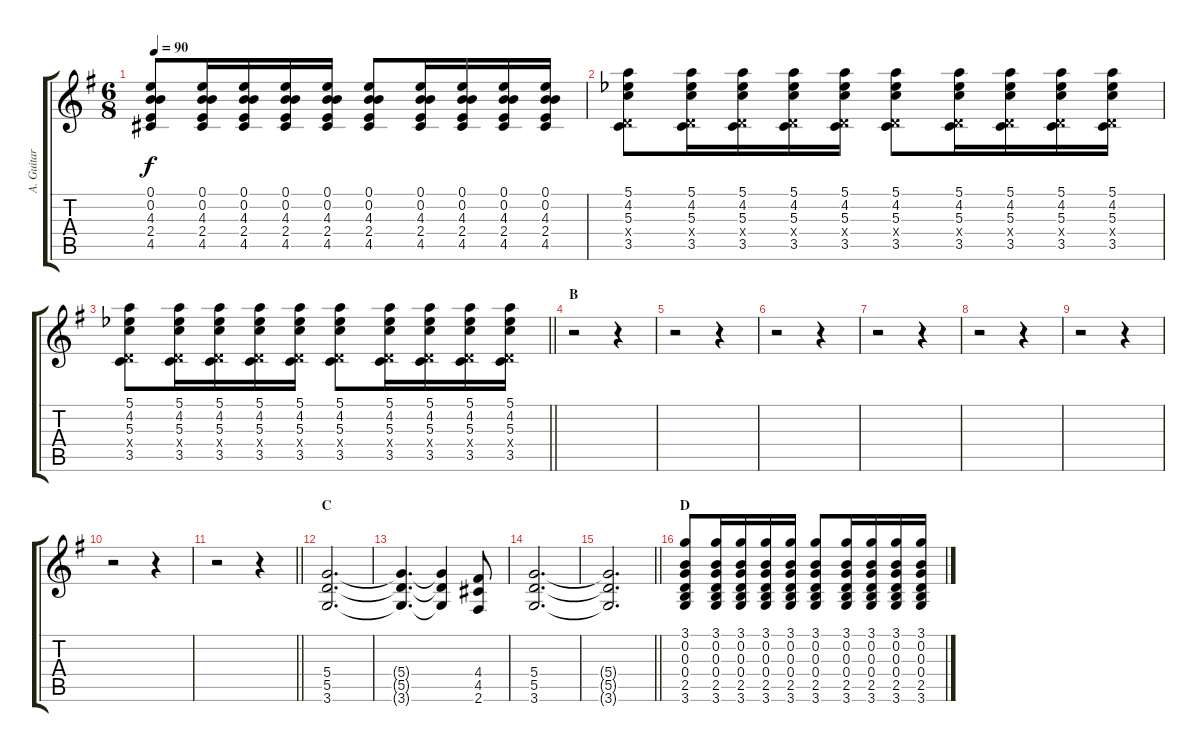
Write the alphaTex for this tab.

\track ("A. Guitar" "A. Guitar") {instrument acousticguitarsteel}
\staff {score tabs}
\tuning (E4 B3 G3 D3 A2 E2) {hide}
\ts (6 8)
\tempo 90
\clef g2
\ks g
(0.1 0.2 4.3 2.4 4.5).8{dy f} (0.1 0.2 4.3 2.4 4.5).16 (0.1 0.2 4.3 2.4 4.5).16 (0.1 0.2 4.3 2.4 4.5).16 (0.1 0.2 4.3 2.4 4.5).16 (0.1 0.2 4.3 2.4 4.5).8 (0.1 0.2 4.3 2.4 4.5).16 (0.1 0.2 4.3 2.4 4.5).16 (0.1 0.2 4.3 2.4 4.5).16 (0.1 0.2 4.3 2.4 4.5).16 |
(5.1 4.2{acc b} 5.3 0.4{x} 3.5).8 (5.1 4.2{acc b} 5.3 0.4{x} 3.5).16 (5.1 4.2{acc b} 5.3 0.4{x} 3.5).16 (5.1 4.2{acc b} 5.3 0.4{x} 3.5).16 (5.1 4.2{acc b} 5.3 0.4{x} 3.5).16 (5.1 4.2{acc b} 5.3 0.4{x} 3.5).8 (5.1 4.2{acc b} 5.3 0.4{x} 3.5).16 (5.1 4.2{acc b} 5.3 0.4{x} 3.5).16 (5.1 4.2{acc b} 5.3 0.4{x} 3.5).16 (5.1 4.2{acc b} 5.3 0.4{x} 3.5).16 |
\barLineRight lightlight
(5.1 4.2{acc b} 5.3 0.4{x} 3.5).8 (5.1 4.2{acc b} 5.3 0.4{x} 3.5).16 (5.1 4.2{acc b} 5.3 0.4{x} 3.5).16 (5.1 4.2{acc b} 5.3 0.4{x} 3.5).16 (5.1 4.2{acc b} 5.3 0.4{x} 3.5).16 (5.1 4.2{acc b} 5.3 0.4{x} 3.5).8 (5.1 4.2{acc b} 5.3 0.4{x} 3.5).16 (5.1 4.2{acc b} 5.3 0.4{x} 3.5).16 (5.1 4.2{acc b} 5.3 0.4{x} 3.5).16 (5.1 4.2{acc b} 5.3 0.4{x} 3.5).16 |
\section ("" "B")
r.2 r.4 |
r.2 r.4 |
r.2 r.4 |
r.2 r.4 |
r.2 r.4 |
r.2 r.4 |
r.2 r.4 |
\barLineRight lightlight
r.2 r.4 |
\section ("" "C")
(5.4 5.5 3.6).2{d} |
(5.4{t} 5.5{t} 3.6{t}).4{d} (5.4{t} 5.5{t} 3.6{t}).4 (4.4 4.5 2.6).8 |
(5.4 5.5 3.6).2{d} |
\barLineRight lightlight
(5.4{t} 5.5{t} 3.6{t}).2{d} |
\section ("" "D")
(3.1 0.2 0.3 0.4 2.5 3.6).8 (3.1 0.2 0.3 0.4 2.5 3.6).16 (3.1 0.2 0.3 0.4 2.5 3.6).16 (3.1 0.2 0.3 0.4 2.5 3.6).16 (3.1 0.2 0.3 0.4 2.5 3.6).16 (3.1 0.2 0.3 0.4 2.5 3.6).8 (3.1 0.2 0.3 0.4 2.5 3.6).16 (3.1 0.2 0.3 0.4 2.5 3.6).16 (3.1 0.2 0.3 0.4 2.5 3.6).16 (3.1 0.2 0.3 0.4 2.5 3.6).16
